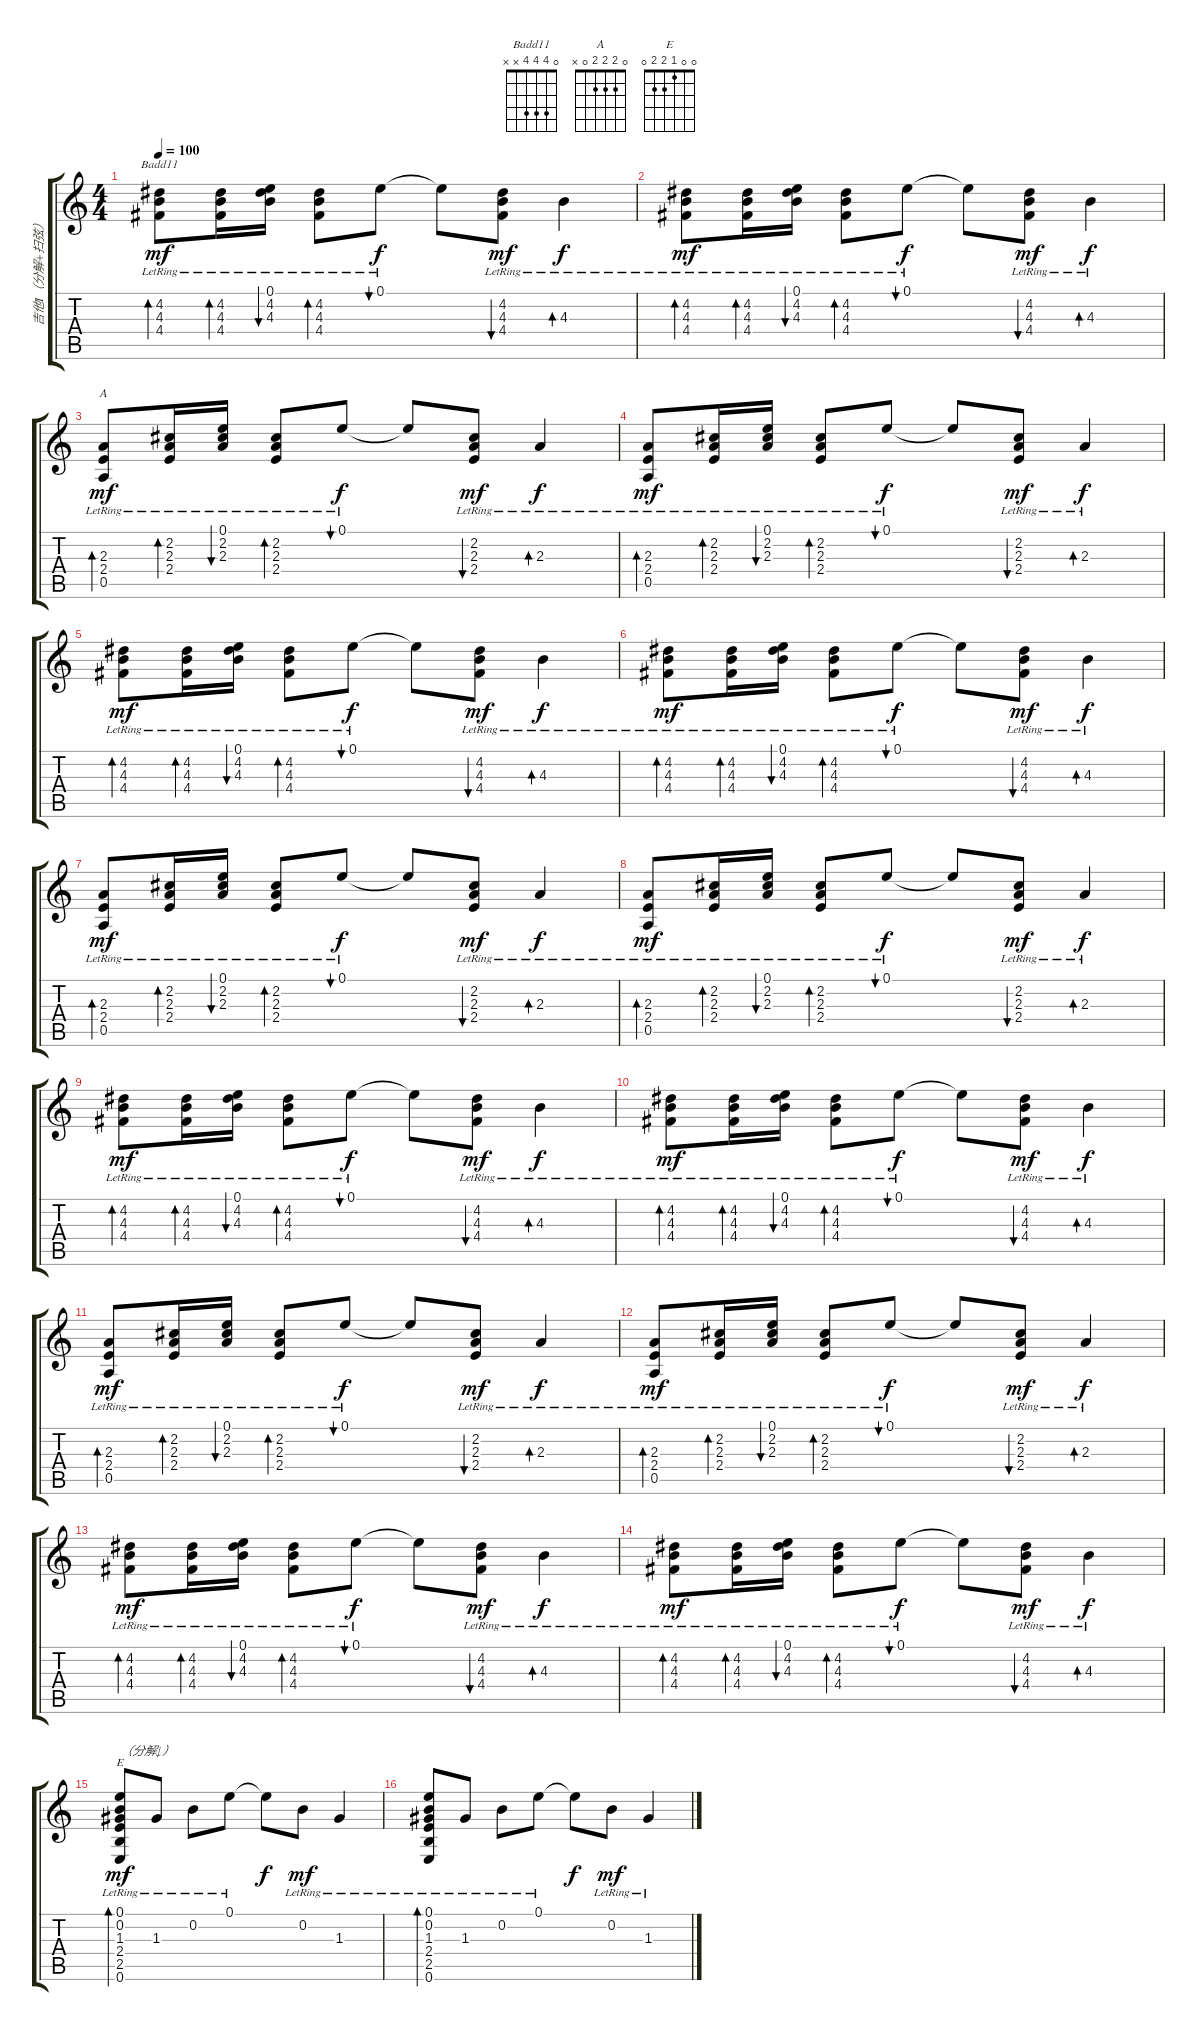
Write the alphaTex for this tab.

\track ("吉他Ⅰ（分解+扫弦）" "吉他Ⅰ（分解+扫弦）") {instrument acousticguitarsteel}
\staff {score tabs}
\tuning (E4 B3 G3 D3 A2 E2) {hide}
\chord ("Badd11" 0 4 4 4 x x)
\chord ("A" 0 2 2 2 0 x)
\chord ("E" 0 0 1 2 2 0)
\ts (4 4)
\tempo 100
\clef g2
\ks c
(4.2{lr} 4.3{lr} 4.4{lr}).8{bd 60 ch "Badd11" dy mf} (4.2{lr} 4.3{lr} 4.4{lr}).16{bd 60} (0.1{lr} 4.2{lr} 4.3{lr}).16{bu 60} (4.2{lr} 4.3{lr} 4.4{lr}).8{bd 60} 0.1{lr}.8{bu 60 dy f} 0.1{t}.8 (4.2{lr} 4.3 4.4).8{bu 60 dy mf} 4.3{lr}.4{bd 60 dy f} |
(4.2{lr} 4.3{lr} 4.4{lr}).8{bd 60 dy mf} (4.2{lr} 4.3{lr} 4.4{lr}).16{bd 60} (0.1{lr} 4.2{lr} 4.3{lr}).16{bu 60} (4.2{lr} 4.3{lr} 4.4{lr}).8{bd 60} 0.1{lr}.8{bu 60 dy f} 0.1{t}.8 (4.2{lr} 4.3 4.4).8{bu 60 dy mf} 4.3{lr}.4{bd 60 dy f} |
(2.3{lr} 2.4{lr} 0.5{lr}).8{bd 60 ch "A" dy mf} (2.2{lr} 2.3{lr} 2.4{lr}).16{bd 60} (0.1{lr} 2.2{lr} 2.3{lr}).16{bu 60} (2.2{lr} 2.3{lr} 2.4{lr}).8{bd 60} 0.1{lr}.8{bu 60 dy f} 0.1{t}.8 (2.2{lr} 2.3 2.4).8{bu 60 dy mf} 2.3{lr}.4{bd 60 dy f} |
(2.3{lr} 2.4{lr} 0.5{lr}).8{bd 60 dy mf} (2.2{lr} 2.3{lr} 2.4{lr}).16{bd 60} (0.1{lr} 2.2{lr} 2.3{lr}).16{bu 60} (2.2{lr} 2.3{lr} 2.4{lr}).8{bd 60} 0.1{lr}.8{bu 60 dy f} 0.1{t}.8 (2.2{lr} 2.3 2.4).8{bu 60 dy mf} 2.3{lr}.4{bd 60 dy f} |
(4.2{lr} 4.3{lr} 4.4{lr}).8{bd 60 dy mf} (4.2{lr} 4.3{lr} 4.4{lr}).16{bd 60} (0.1{lr} 4.2{lr} 4.3{lr}).16{bu 60} (4.2{lr} 4.3{lr} 4.4{lr}).8{bd 60} 0.1{lr}.8{bu 60 dy f} 0.1{t}.8 (4.2{lr} 4.3 4.4).8{bu 60 dy mf} 4.3{lr}.4{bd 60 dy f} |
(4.2{lr} 4.3{lr} 4.4{lr}).8{bd 60 dy mf} (4.2{lr} 4.3{lr} 4.4{lr}).16{bd 60} (0.1{lr} 4.2{lr} 4.3{lr}).16{bu 60} (4.2{lr} 4.3{lr} 4.4{lr}).8{bd 60} 0.1{lr}.8{bu 60 dy f} 0.1{t}.8 (4.2{lr} 4.3 4.4).8{bu 60 dy mf} 4.3{lr}.4{bd 60 dy f} |
(2.3{lr} 2.4{lr} 0.5{lr}).8{bd 60 dy mf} (2.2{lr} 2.3{lr} 2.4{lr}).16{bd 60} (0.1{lr} 2.2{lr} 2.3{lr}).16{bu 60} (2.2{lr} 2.3{lr} 2.4{lr}).8{bd 60} 0.1{lr}.8{bu 60 dy f} 0.1{t}.8 (2.2{lr} 2.3 2.4).8{bu 60 dy mf} 2.3{lr}.4{bd 60 dy f} |
(2.3{lr} 2.4{lr} 0.5{lr}).8{bd 60 dy mf} (2.2{lr} 2.3{lr} 2.4{lr}).16{bd 60} (0.1{lr} 2.2{lr} 2.3{lr}).16{bu 60} (2.2{lr} 2.3{lr} 2.4{lr}).8{bd 60} 0.1{lr}.8{bu 60 dy f} 0.1{t}.8 (2.2{lr} 2.3 2.4).8{bu 60 dy mf} 2.3{lr}.4{bd 60 dy f} |
(4.2{lr} 4.3{lr} 4.4{lr}).8{bd 60 dy mf} (4.2{lr} 4.3{lr} 4.4{lr}).16{bd 60} (0.1{lr} 4.2{lr} 4.3{lr}).16{bu 60} (4.2{lr} 4.3{lr} 4.4{lr}).8{bd 60} 0.1{lr}.8{bu 60 dy f} 0.1{t}.8 (4.2{lr} 4.3 4.4).8{bu 60 dy mf} 4.3{lr}.4{bd 60 dy f} |
(4.2{lr} 4.3{lr} 4.4{lr}).8{bd 60 dy mf} (4.2{lr} 4.3{lr} 4.4{lr}).16{bd 60} (0.1{lr} 4.2{lr} 4.3{lr}).16{bu 60} (4.2{lr} 4.3{lr} 4.4{lr}).8{bd 60} 0.1{lr}.8{bu 60 dy f} 0.1{t}.8 (4.2{lr} 4.3 4.4).8{bu 60 dy mf} 4.3{lr}.4{bd 60 dy f} |
(2.3{lr} 2.4{lr} 0.5{lr}).8{bd 60 dy mf} (2.2{lr} 2.3{lr} 2.4{lr}).16{bd 60} (0.1{lr} 2.2{lr} 2.3{lr}).16{bu 60} (2.2{lr} 2.3{lr} 2.4{lr}).8{bd 60} 0.1{lr}.8{bu 60 dy f} 0.1{t}.8 (2.2{lr} 2.3 2.4).8{bu 60 dy mf} 2.3{lr}.4{bd 60 dy f} |
(2.3{lr} 2.4{lr} 0.5{lr}).8{bd 60 dy mf} (2.2{lr} 2.3{lr} 2.4{lr}).16{bd 60} (0.1{lr} 2.2{lr} 2.3{lr}).16{bu 60} (2.2{lr} 2.3{lr} 2.4{lr}).8{bd 60} 0.1{lr}.8{bu 60 dy f} 0.1{t}.8 (2.2{lr} 2.3 2.4).8{bu 60 dy mf} 2.3{lr}.4{bd 60 dy f} |
(4.2{lr} 4.3{lr} 4.4{lr}).8{bd 60 dy mf} (4.2{lr} 4.3{lr} 4.4{lr}).16{bd 60} (0.1{lr} 4.2{lr} 4.3{lr}).16{bu 60} (4.2{lr} 4.3{lr} 4.4{lr}).8{bd 60} 0.1{lr}.8{bu 60 dy f} 0.1{t}.8 (4.2{lr} 4.3 4.4).8{bu 60 dy mf} 4.3{lr}.4{bd 60 dy f} |
(4.2{lr} 4.3{lr} 4.4{lr}).8{bd 60 dy mf} (4.2{lr} 4.3{lr} 4.4{lr}).16{bd 60} (0.1{lr} 4.2{lr} 4.3{lr}).16{bu 60} (4.2{lr} 4.3{lr} 4.4{lr}).8{bd 60} 0.1{lr}.8{bu 60 dy f} 0.1{t}.8 (4.2{lr} 4.3 4.4).8{bu 60 dy mf} 4.3{lr}.4{bd 60 dy f} |
(0.1{lr} 0.2{lr} 1.3{lr} 2.4{lr} 2.5{lr} 0.6{lr}).8{bd 60 ch "E" txt "（分解↓）" dy mf} 1.3{lr}.8 0.2{lr}.8 0.1{lr}.8 0.1{t}.8{dy f} 0.2{lr}.8{dy mf} 1.3{lr}.4 |
(0.1{lr} 0.2{lr} 1.3{lr} 2.4{lr} 2.5{lr} 0.6{lr}).8{bd 60} 1.3{lr}.8 0.2{lr}.8 0.1{lr}.8 0.1{t}.8{dy f} 0.2{lr}.8{dy mf} 1.3{lr}.4
